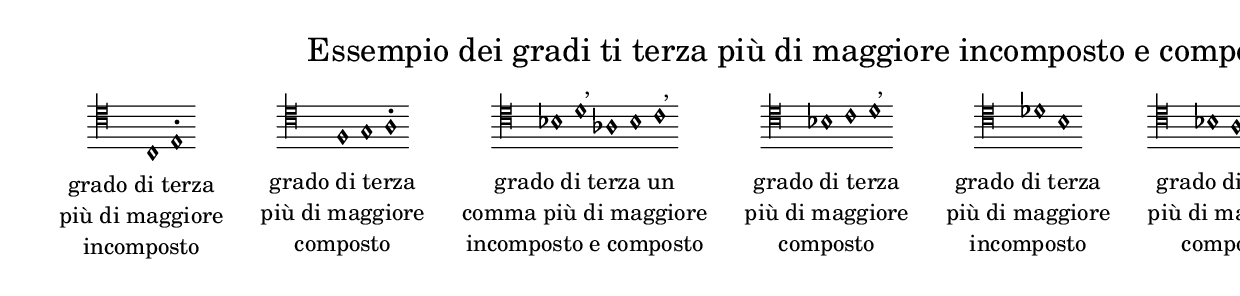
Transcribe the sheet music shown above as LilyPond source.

\version "2.22.2"

% Auto generated file

\header {
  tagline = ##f
}

dot = {
   \once \override Script.add-stem-support = ##f
   \once \override Script.toward-stem-shift = 0
   \once \override Script.skyline-horizontal-padding = 0
   \once \override Script.direction = 1
   \once \override Script.font-size = 1
}

\markup {
  \center-column {
    \line {
      \center-align
      \fontsize#3 { \concat { \normal-text "Essempio dei gradi ti terza più di maggiore incomposto e composto"} }
    }
    \null
    \line {
      \center-column {

        \line {
          \score {
            <<
              \new Staff \with { instrumentName = ""} {
                \override Staff.TimeSignature.stencil = ##f
                \override Staff.NoteHead.style = #'baroque
                \accidentalStyle Score.forget
                \override Rest.style = #'mensural
                \override NoteHead.style = #'petrucci
                \cadenzaOn
                \clef "mensural-c4"
                \key c #`((0 . ,NATURAL) (1 . ,NATURAL) (2 . ,NATURAL)
                          (3 . ,NATURAL) (4 . ,NATURAL) (5 . ,NATURAL)
                          (6 . ,NATURAL))  c1   \dot e1-.  
                \cadenzaOff
              }
            >>
            \layout {
              \context {
                \Score
                \override SpacingSpanner.common-shortest-duration = #(ly:make-moment 1)
              }
            }
          }
        }
        \null
        \line {
          \left-align {  \normal-text "grado di terza" }
        }
        \line {
          \left-align {  \normal-text "più di maggiore" }
        }
        \line {
          \left-align {  \normal-text "incomposto" }
        }

      }
      \hspace #3 
      \center-column {

        \line {
          \score {
            <<
              \new Staff \with { instrumentName = ""} {
                \override Staff.TimeSignature.stencil = ##f
                \override Staff.NoteHead.style = #'baroque
                \accidentalStyle Score.forget
                \override Rest.style = #'mensural
                \override NoteHead.style = #'petrucci
                \cadenzaOn
                \clef "mensural-c4"
                \key c #`((0 . ,NATURAL) (1 . ,NATURAL) (2 . ,NATURAL)
                          (3 . ,NATURAL) (4 . ,NATURAL) (5 . ,NATURAL)
                          (6 . ,NATURAL))  f1   g1   \dot a1-.  
                \cadenzaOff
              }
            >>
            \layout {
              \context {
                \Score
                \override SpacingSpanner.common-shortest-duration = #(ly:make-moment 1)
              }
            }
          }
        }
        \null
        \line {
          \left-align {  \normal-text "grado di terza" }
        }
        \line {
          \left-align {  \normal-text "più di maggiore" }
        }
        \line {
          \left-align {  \normal-text "composto" }
        }

      }
      \hspace #3 
      \center-column {

        \line {
          \score {
            <<
              \new Staff \with { instrumentName = ""} {
                \override Staff.TimeSignature.stencil = ##f
                \override Staff.NoteHead.style = #'baroque
                \accidentalStyle Score.forget
                \override Rest.style = #'mensural
                \override NoteHead.style = #'petrucci
                \cadenzaOn
                \clef "mensural-c4"
                \key c #`((0 . ,NATURAL) (1 . ,NATURAL) (2 . ,NATURAL)
                          (3 . ,NATURAL) (4 . ,NATURAL) (5 . ,NATURAL)
                          (6 . ,NATURAL))  bes1   d'1^\markup{\hspace #0.8 ,}   as1   b1   c'1^\markup{\hspace #0.8 ,}  
                \cadenzaOff
              }
            >>
            \layout {
              \context {
                \Score
                \override SpacingSpanner.common-shortest-duration = #(ly:make-moment 1)
              }
            }
          }
        }
        \null
        \line {
          \left-align {  \normal-text "grado di terza un" }
        }
        \line {
          \left-align {  \normal-text "comma più di maggiore" }
        }
        \line {
          \left-align {  \normal-text "incomposto e composto" }
        }

      }
      \hspace #3 
      \center-column {

        \line {
          \score {
            <<
              \new Staff \with { instrumentName = ""} {
                \override Staff.TimeSignature.stencil = ##f
                \override Staff.NoteHead.style = #'baroque
                \accidentalStyle Score.forget
                \override Rest.style = #'mensural
                \override NoteHead.style = #'petrucci
                \cadenzaOn
                \clef "mensural-c4"
                \key c #`((0 . ,NATURAL) (1 . ,NATURAL) (2 . ,NATURAL)
                          (3 . ,NATURAL) (4 . ,NATURAL) (5 . ,NATURAL)
                          (6 . ,NATURAL))  bes1   c'1   d'1^\markup{\hspace #0.8 ,}  
                \cadenzaOff
              }
            >>
            \layout {
              \context {
                \Score
                \override SpacingSpanner.common-shortest-duration = #(ly:make-moment 1)
              }
            }
          }
        }
        \null
        \line {
          \left-align {  \normal-text "grado di terza" }
        }
        \line {
          \left-align {  \normal-text "più di maggiore" }
        }
        \line {
          \left-align {  \normal-text "composto" }
        }

      }
      \hspace #3 
      \center-column {

        \line {
          \score {
            <<
              \new Staff \with { instrumentName = ""} {
                \override Staff.TimeSignature.stencil = ##f
                \override Staff.NoteHead.style = #'baroque
                \accidentalStyle Score.forget
                \override Rest.style = #'mensural
                \override NoteHead.style = #'petrucci
                \cadenzaOn
                \clef "mensural-c4"
                \key c #`((0 . ,NATURAL) (1 . ,NATURAL) (2 . ,NATURAL)
                          (3 . ,NATURAL) (4 . ,NATURAL) (5 . ,NATURAL)
                          (6 . ,NATURAL))  des'1   b1  
                \cadenzaOff
              }
            >>
            \layout {
              \context {
                \Score
                \override SpacingSpanner.common-shortest-duration = #(ly:make-moment 1)
              }
            }
          }
        }
        \null
        \line {
          \left-align {  \normal-text "grado di terza" }
        }
        \line {
          \left-align {  \normal-text "più di maggiore" }
        }
        \line {
          \left-align {  \normal-text "incomposto" }
        }

      }
      \hspace #3 
      \center-column {

        \line {
          \score {
            <<
              \new Staff \with { instrumentName = ""} {
                \override Staff.TimeSignature.stencil = ##f
                \override Staff.NoteHead.style = #'baroque
                \accidentalStyle Score.forget
                \override Rest.style = #'mensural
                \override NoteHead.style = #'petrucci
                \cadenzaOn
                \clef "mensural-c4"
                \key c #`((0 . ,NATURAL) (1 . ,NATURAL) (2 . ,NATURAL)
                          (3 . ,NATURAL) (4 . ,NATURAL) (5 . ,NATURAL)
                          (6 . ,NATURAL))  bes1   a1   g1   fis1  
                \cadenzaOff
              }
            >>
            \layout {
              \context {
                \Score
                \override SpacingSpanner.common-shortest-duration = #(ly:make-moment 1)
              }
            }
          }
        }
        \null
        \line {
          \left-align {  \normal-text "grado di terza" }
        }
        \line {
          \left-align {  \normal-text "più di maggiore" }
        }
        \line {
          \left-align {  \normal-text "composto" }
        }

      }
      \hspace #3 
      \center-column {

        \line {
          \score {
            <<
              \new Staff \with { instrumentName = ""} {
                \override Staff.TimeSignature.stencil = ##f
                \override Staff.NoteHead.style = #'baroque
                \accidentalStyle Score.forget
                \override Rest.style = #'mensural
                \override NoteHead.style = #'petrucci
                \cadenzaOn
                \clef "mensural-c4"
                \key c #`((0 . ,NATURAL) (1 . ,NATURAL) (2 . ,NATURAL)
                          (3 . ,NATURAL) (4 . ,NATURAL) (5 . ,NATURAL)
                          (6 . ,NATURAL))  \dot g1-.   es1  
                \cadenzaOff
              }
            >>
            \layout {
              \context {
                \Score
                \override SpacingSpanner.common-shortest-duration = #(ly:make-moment 1)
              }
            }
          }
        }
        \null
        \line {
          \left-align {  \normal-text "grado di terza" }
        }
        \line {
          \left-align {  \normal-text "più di maggiore" }
        }
        \line {
          \left-align {  \normal-text "incomposto" }
        }

      }
      \hspace #3 

    }
  }
}